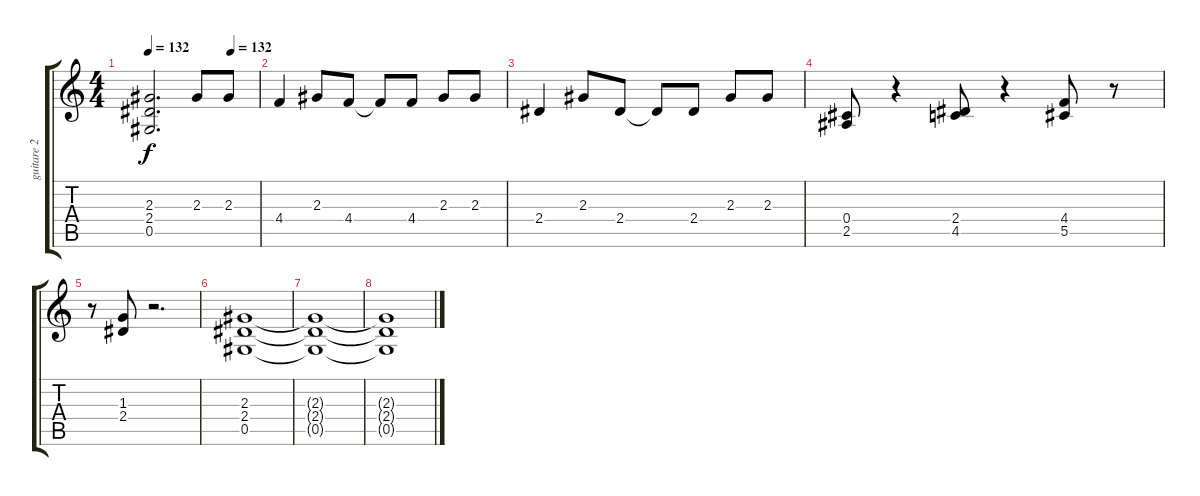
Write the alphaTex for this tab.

\track ("guitare 2" "guitare 2") {instrument distortionguitar}
\staff {score tabs}
\tuning (Eb4 Bb3 Gb3 Db3 Ab2 Eb2) {hide}
\ts (4 4)
\tempo 132
\tempo (132 0.75)
\clef g2
\ks c
(2.3 2.4 0.5).2{d dy f} 2.3.8{volume 13 instrument distortionguitar} 2.3.8 |
4.4.4 2.3.8 4.4.8 4.4{t}.8 4.4.8 2.3.8 2.3.8 |
2.4.4 2.3.8 2.4.8 2.4{t}.8 2.4.8 2.3.8 2.3.8 |
(0.4 2.5).8 r.4 (2.4 4.5).8 r.4 (4.4 5.5).8 r.8 |
r.8 (1.3 2.4).8 r.2{d} |
(2.3 2.4 0.5).1 |
(2.3{t} 2.4{t} 0.5{t}).1 |
(2.3{t} 2.4{t} 0.5{t}).1
